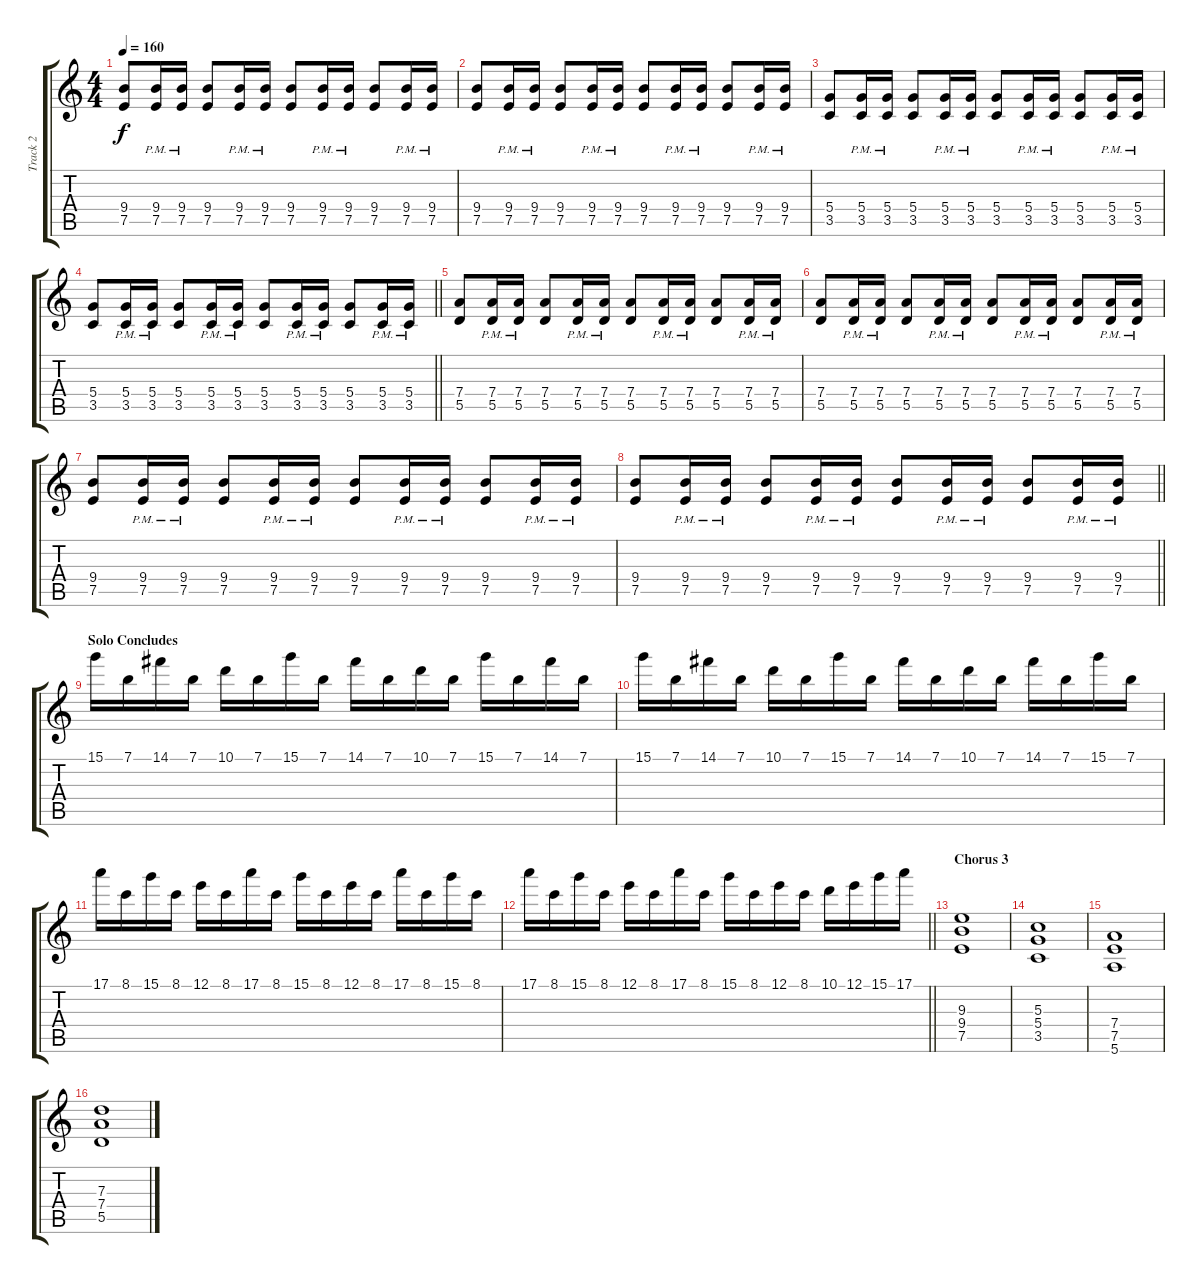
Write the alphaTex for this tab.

\track ("Track 2" "Track 2") {instrument distortionguitar}
\staff {score tabs}
\tuning (E4 B3 G3 D3 A2 E2) {hide}
\ts (4 4)
\tempo 160
\clef g2
\ks c
(9.4 7.5).8{dy f} (9.4{pm} 7.5{pm}).16 (9.4{pm} 7.5{pm}).16 (9.4 7.5).8 (9.4{pm} 7.5{pm}).16 (9.4{pm} 7.5{pm}).16 (9.4 7.5).8 (9.4{pm} 7.5{pm}).16 (9.4{pm} 7.5{pm}).16 (9.4 7.5).8 (9.4{pm} 7.5{pm}).16 (9.4{pm} 7.5{pm}).16 |
(9.4 7.5).8 (9.4{pm} 7.5{pm}).16 (9.4{pm} 7.5{pm}).16 (9.4 7.5).8 (9.4{pm} 7.5{pm}).16 (9.4{pm} 7.5{pm}).16 (9.4 7.5).8 (9.4{pm} 7.5{pm}).16 (9.4{pm} 7.5{pm}).16 (9.4 7.5).8 (9.4{pm} 7.5{pm}).16 (9.4{pm} 7.5{pm}).16 |
(5.4 3.5).8 (5.4{pm} 3.5{pm}).16 (5.4{pm} 3.5{pm}).16 (5.4 3.5).8 (5.4{pm} 3.5{pm}).16 (5.4{pm} 3.5{pm}).16 (5.4 3.5).8 (5.4{pm} 3.5{pm}).16 (5.4{pm} 3.5{pm}).16 (5.4 3.5).8 (5.4{pm} 3.5{pm}).16 (5.4{pm} 3.5{pm}).16 |
\barLineRight lightlight
(5.4 3.5).8 (5.4{pm} 3.5{pm}).16 (5.4{pm} 3.5{pm}).16 (5.4 3.5).8 (5.4{pm} 3.5{pm}).16 (5.4{pm} 3.5{pm}).16 (5.4 3.5).8 (5.4{pm} 3.5{pm}).16 (5.4{pm} 3.5{pm}).16 (5.4 3.5).8 (5.4{pm} 3.5{pm}).16 (5.4{pm} 3.5{pm}).16 |
(7.4 5.5).8 (7.4{pm} 5.5{pm}).16 (7.4{pm} 5.5{pm}).16 (7.4 5.5).8 (7.4{pm} 5.5{pm}).16 (7.4{pm} 5.5{pm}).16 (7.4 5.5).8 (7.4{pm} 5.5{pm}).16 (7.4{pm} 5.5{pm}).16 (7.4 5.5).8 (7.4{pm} 5.5{pm}).16 (7.4{pm} 5.5{pm}).16 |
(7.4 5.5).8 (7.4{pm} 5.5{pm}).16 (7.4{pm} 5.5{pm}).16 (7.4 5.5).8 (7.4{pm} 5.5{pm}).16 (7.4{pm} 5.5{pm}).16 (7.4 5.5).8 (7.4{pm} 5.5{pm}).16 (7.4{pm} 5.5{pm}).16 (7.4 5.5).8 (7.4{pm} 5.5{pm}).16 (7.4{pm} 5.5{pm}).16 |
(9.4 7.5).8 (9.4{pm} 7.5{pm}).16 (9.4{pm} 7.5{pm}).16 (9.4 7.5).8 (9.4{pm} 7.5{pm}).16 (9.4{pm} 7.5{pm}).16 (9.4 7.5).8 (9.4{pm} 7.5{pm}).16 (9.4{pm} 7.5{pm}).16 (9.4 7.5).8 (9.4{pm} 7.5{pm}).16 (9.4{pm} 7.5{pm}).16 |
\barLineRight lightlight
(9.4 7.5).8 (9.4{pm} 7.5{pm}).16 (9.4{pm} 7.5{pm}).16 (9.4 7.5).8 (9.4{pm} 7.5{pm}).16 (9.4{pm} 7.5{pm}).16 (9.4 7.5).8 (9.4{pm} 7.5{pm}).16 (9.4{pm} 7.5{pm}).16 (9.4 7.5).8 (9.4{pm} 7.5{pm}).16 (9.4{pm} 7.5{pm}).16 |
\section ("" "Solo Concludes")
15.1.16 7.1.16 14.1.16 7.1.16 10.1.16 7.1.16 15.1.16 7.1.16 14.1.16 7.1.16 10.1.16 7.1.16 15.1.16 7.1.16 14.1.16 7.1.16 |
15.1.16 7.1.16 14.1.16 7.1.16 10.1.16 7.1.16 15.1.16 7.1.16 14.1.16 7.1.16 10.1.16 7.1.16 14.1.16 7.1.16 15.1.16 7.1.16 |
17.1.16 8.1.16 15.1.16 8.1.16 12.1.16 8.1.16 17.1.16 8.1.16 15.1.16 8.1.16 12.1.16 8.1.16 17.1.16 8.1.16 15.1.16 8.1.16 |
\barLineRight lightlight
17.1.16 8.1.16 15.1.16 8.1.16 12.1.16 8.1.16 17.1.16 8.1.16 15.1.16 8.1.16 12.1.16 8.1.16 10.1.16 12.1.16 15.1.16 17.1.16 |
\section ("" "Chorus 3")
(9.3 9.4 7.5).1 |
(5.3 5.4 3.5).1 |
(7.4 7.5 5.6).1 |
(7.3 7.4 5.5).1
